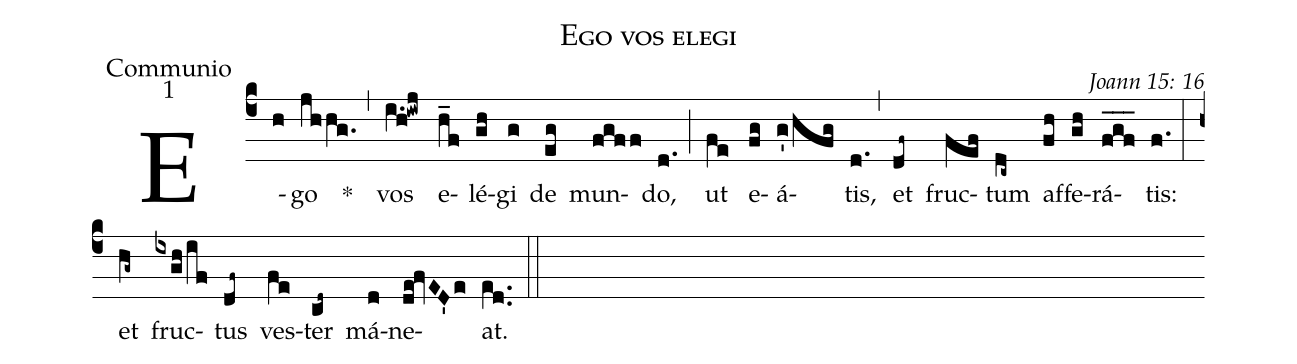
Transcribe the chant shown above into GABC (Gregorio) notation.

name: Ego vos elegi;
office-part: Communio;
mode: 1;
commentary: Joann 15: 16;
%%
(c4) E(h)go(jhhg.) *(,)
vos(i.h!iwj) e(h_f)lé(gh)gi(g) de(eg) mun(fgff)do,(d.) (;) ut(fe) e(fg)á(g'/hfg)tis,(d.) (,) et(df~) fruc(fef)tum(dc~) af(fh)fe(gh)rá(f_g_f_)tis:(f.) (:)
et(hg~) fruc(ixgh/if)tus(df~) ves(fe)ter(cd~) má(d)ne(de!fvED'e)at.(e[ll:1]d..) (::)
